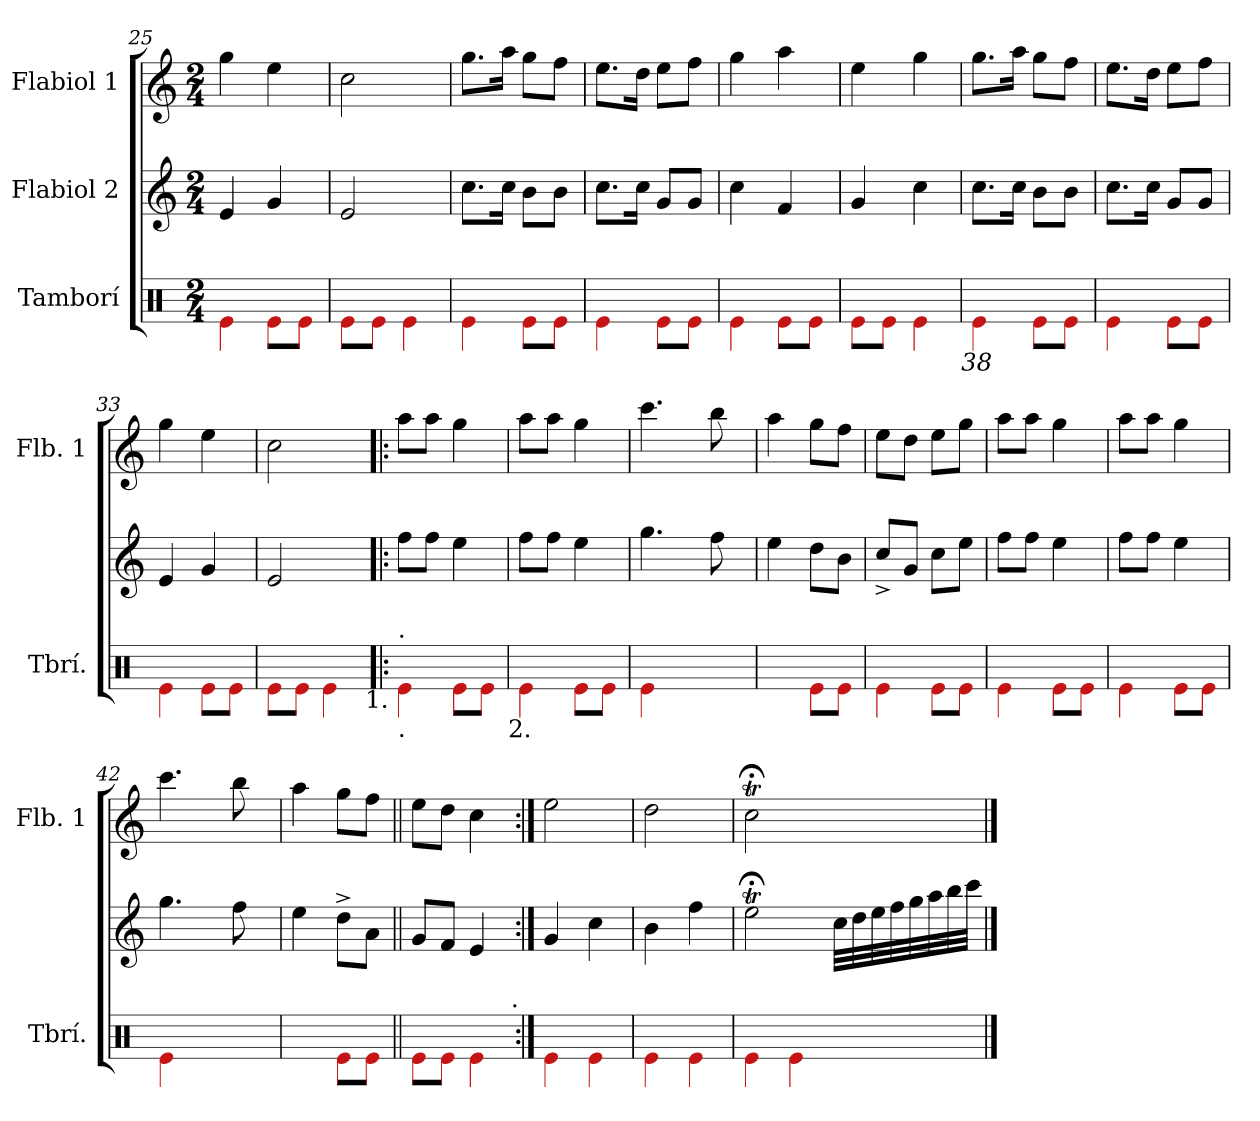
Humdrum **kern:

**kern	**kern	**kern
*part3	*part2	*part1
*staff3	*staff2	*staff1
*I"Tamborí	*I"Flabiol 2	*I"Flabiol 1
*I'Tbrí.	*	*I'Flb. 1
*clefX	*clefG2	*clefG2
*k[]	*k[]	*k[]
*M2/4	*M2/4	*M2/4
=25	=25	=25
4e\	4e/	4gg\
8e\L	4g/	4ee\
8e\J	.	.
=26	=26	=26
8e\L	2e/	2cc\
8e\J	.	.
4e\	.	.
=27	=27	=27
4e\	8.cc\L	8.gg\L
.	16cc\Jk	16aa\Jk
8e\L	8b\L	8gg\L
8e\J	8b\J	8ff\J
=28	=28	=28
4e\	8.cc\L	8.ee\L
.	16cc\Jk	16dd\Jk
8e\L	8g/L	8ee\L
8e\J	8g/J	8ff\J
=29	=29	=29
4e\	4cc\	4gg\
8e\L	4f/	4aa\
8e\J	.	.
!!LO:PB:g=z
=30	=30	=30
8e\L	4g/	4ee\
8e\J	.	.
4e\	4cc\	4gg\
!LO:TX:b:i:t=38	!	!
=31	=31	=31
4e\	8.cc\L	8.gg\L
.	16cc\Jk	16aa\Jk
8e\L	8b\L	8gg\L
8e\J	8b\J	8ff\J
=32	=32	=32
4e\	8.cc\L	8.ee\L
.	16cc\Jk	16dd\Jk
8e\L	8g/L	8ee\L
8e\J	8g/J	8ff\J
=33	=33	=33
4e\	4e/	4gg\
8e\L	4g/	4ee\
8e\J	.	.
=34	=34	=34
8e\L	2e/	2cc\
8e\J	.	.
4e\	.	.
!LO:TX:b:t=1.	!	!
=35!|:	=35!|:	=35!|:
!LO:TX:b:t=.	!	!
!LO:TX:a:t=.	!	!
4e\	8ff\L	8aa\L
.	8ff\J	8aa\J
8e\L	4ee\	4gg\
8e\J	.	.
!LO:TX:b:t=2.	!	!
=36	=36	=36
4e\	8ff\L	8aa\L
.	8ff\J	8aa\J
8e\L	4ee\	4gg\
8e\J	.	.
=37	=37	=37
4e\	4.gg\	4.ccc\
4ryy	.	.
.	8ff\	8bb\
16ryy	16ryy	16ryy
=38	=38	=38
4ryy	4ee\	4aa\
8e\L	8dd\L	8gg\L
8e\J	8b\J	8ff\J
!!LO:LB:g=z
=39	=39	=39
4e\	8cc^/L	8ee\L
.	8g/J	8dd\J
8e\L	8cc\L	8ee\L
8e\J	8ee\J	8gg\J
=40	=40	=40
4e\	8ff\L	8aa\L
.	8ff\J	8aa\J
8e\L	4ee\	4gg\
8e\J	.	.
=41	=41	=41
4e\	8ff\L	8aa\L
.	8ff\J	8aa\J
8e\L	4ee\	4gg\
8e\J	.	.
=42	=42	=42
4e\	4.gg\	4.ccc\
4ryy	.	.
.	8ff\	8bb\
16ryy	16ryy	16ryy
=43	=43	=43
4ryy	4ee\	4aa\
8e\L	8dd^\L	8gg\L
8e\J	8a\J	8ff\J
=44||	=44||	=44||
*^	*	*
8e\L	4...ryy	8g/L	8ee\L
8e\J	.	8f/J	8dd\J
4e\	.	4e/	4cc\
!	!LO:TX:a:t=.	!	!
.	32ryy	.	.
*v	*v	*	*
=45:|!	=45:|!	=45:|!
4e\	4g/	2ee\
4e\	4cc\	.
=46	=46	=46
4e\	4b\	2dd\
4e\	4ff\	.
=47	=47	=47
4e\	2ee;<t\	2cc;<T\
4e\	.	.
4ryy	32cc\LLL	4ryy
.	32dd\	.
.	32ee\	.
.	32ff\	.
.	32gg\	.
.	32aa\	.
.	32bb\	.
.	32ccc\JJJ	.
==	==	==
*-	*-	*-
